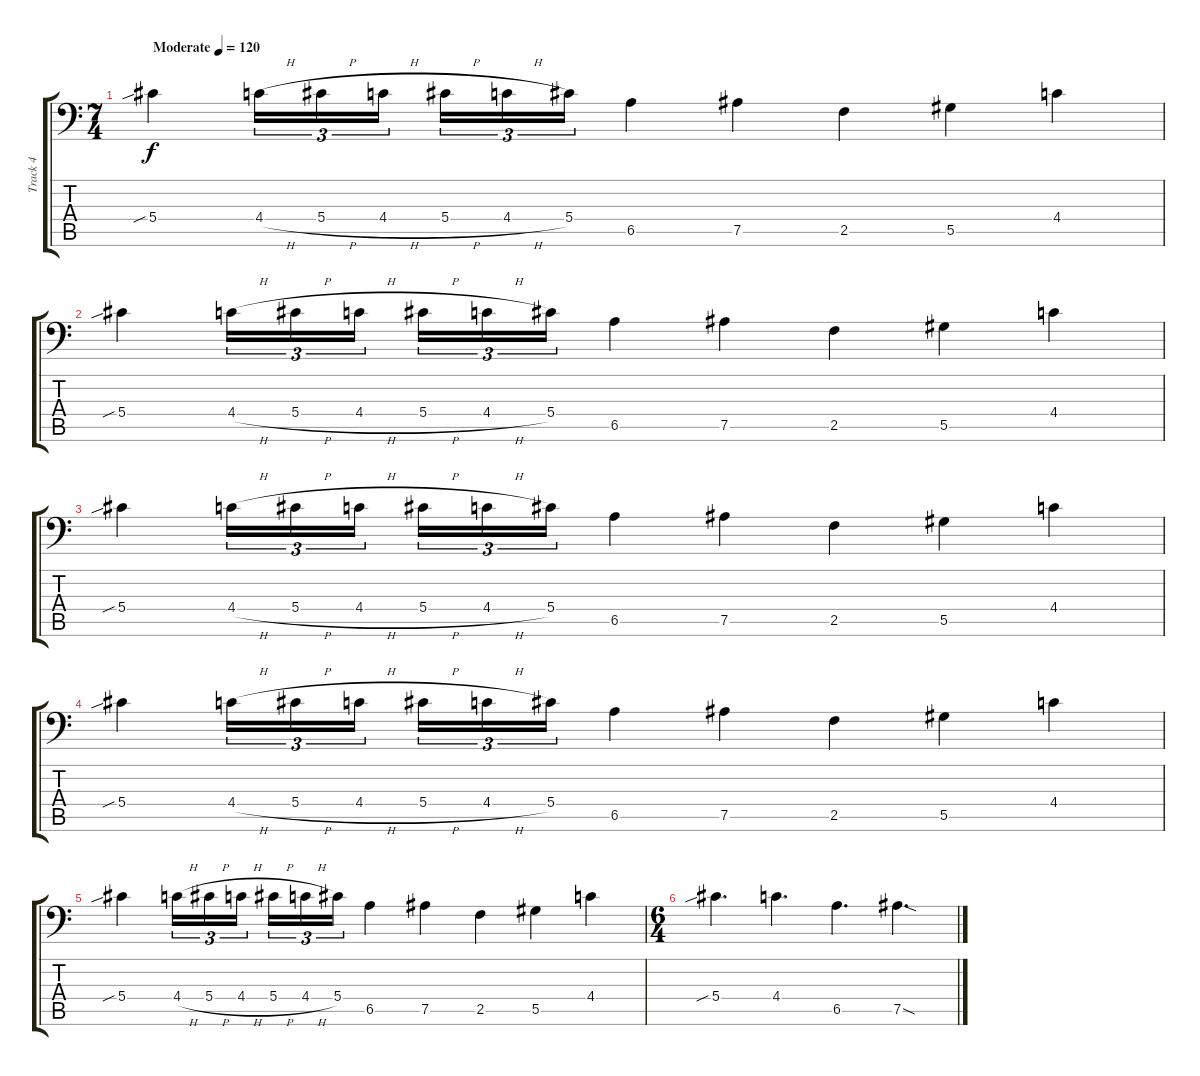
\track ("Track 4" "Track 4") {instrument distortionguitar}
\staff {score tabs}
\tuning (Bb3 F3 Db3 Ab2 Eb2 Bb1) {hide}
\ts (7 4)
\tempo (120 "Moderate")
\clef f4
\ks c
5.4{sib}.4{dy f instrument distortionguitar} 4.4{h}.16{tu (3 2)} 5.4{h}.16{tu (3 2)} 4.4{h}.16{tu (3 2) beam splitsecondary} 5.4{h}.16{tu (3 2)} 4.4{h}.16{tu (3 2)} 5.4.16{tu (3 2)} 6.5.4 7.5.4 2.5.4 5.5.4 4.4.4 |
5.4{sib}.4 4.4{h}.16{tu (3 2)} 5.4{h}.16{tu (3 2)} 4.4{h}.16{tu (3 2) beam splitsecondary} 5.4{h}.16{tu (3 2)} 4.4{h}.16{tu (3 2)} 5.4.16{tu (3 2)} 6.5.4 7.5.4 2.5.4 5.5.4 4.4.4 |
5.4{sib}.4 4.4{h}.16{tu (3 2)} 5.4{h}.16{tu (3 2)} 4.4{h}.16{tu (3 2) beam splitsecondary} 5.4{h}.16{tu (3 2)} 4.4{h}.16{tu (3 2)} 5.4.16{tu (3 2)} 6.5.4 7.5.4 2.5.4 5.5.4 4.4.4 |
5.4{sib}.4 4.4{h}.16{tu (3 2)} 5.4{h}.16{tu (3 2)} 4.4{h}.16{tu (3 2) beam splitsecondary} 5.4{h}.16{tu (3 2)} 4.4{h}.16{tu (3 2)} 5.4.16{tu (3 2)} 6.5.4 7.5.4 2.5.4 5.5.4 4.4.4 |
5.4{sib}.4 4.4{h}.16{tu (3 2)} 5.4{h}.16{tu (3 2)} 4.4{h}.16{tu (3 2) beam splitsecondary} 5.4{h}.16{tu (3 2)} 4.4{h}.16{tu (3 2)} 5.4.16{tu (3 2)} 6.5.4 7.5.4 2.5.4 5.5.4 4.4.4 |
\ts (6 4)
5.4{sib}.4{d} 4.4.4{d} 6.5.4{d} 7.5{sod}.4{d}
